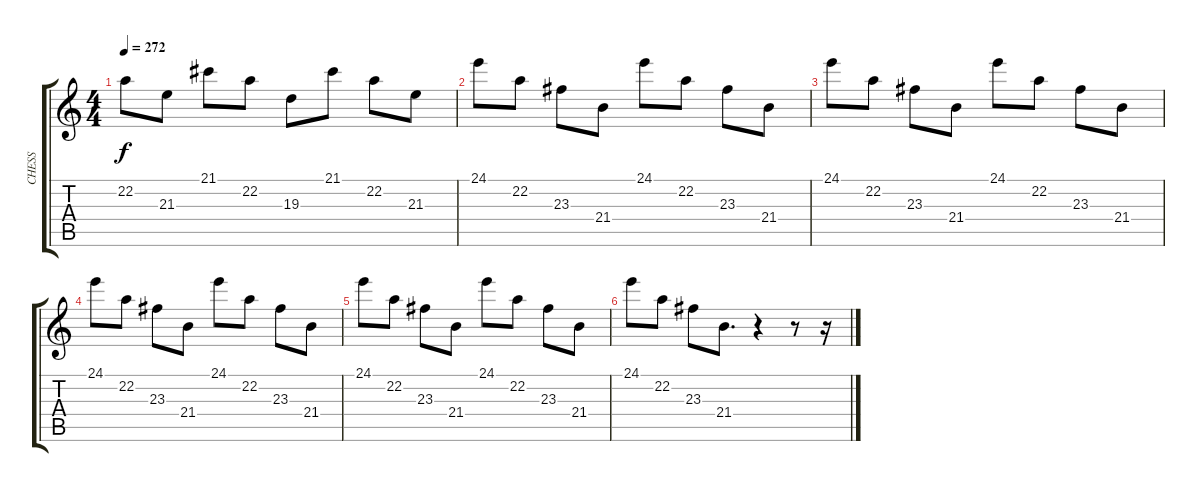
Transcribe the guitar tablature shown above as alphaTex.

\track ("CHESS" "CHESS") {instrument lead1square}
\staff {score tabs}
\tuning (E4 B3 G3 D3 A2 E2) {hide}
\ts (4 4)
\tempo 272
\clef g2
\ks c
22.2.8{dy f} 21.3.8 21.1.8 22.2.8 19.3.8 21.1.8 22.2.8 21.3.8 |
24.1.8 22.2.8 23.3.8 21.4.8 24.1.8 22.2.8 23.3.8 21.4.8 |
24.1.8 22.2.8 23.3.8 21.4.8 24.1.8 22.2.8 23.3.8 21.4.8 |
24.1.8 22.2.8 23.3.8 21.4.8 24.1.8 22.2.8 23.3.8 21.4.8 |
24.1.8 22.2.8 23.3.8 21.4.8 24.1.8 22.2.8 23.3.8 21.4.8 |
24.1.8 22.2.8 23.3.8 21.4.8{d} r.4 r.8 r.16
